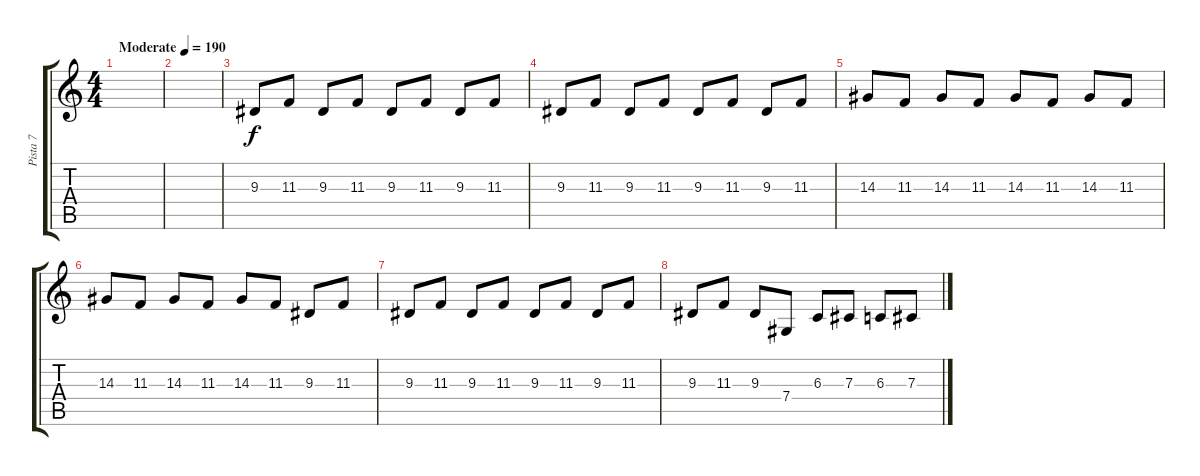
\track ("Pista 7" "Pista 7") {instrument lead3calliope}
\staff {score tabs}
\tuning (Eb4 Bb3 Gb3 Db3 Ab2 Db2) {hide}
\ts (4 4)
\tempo (190 "Moderate")
\clef g2
\ks c
|
|
9.3.8{volume 6} 11.3.8 9.3.8 11.3.8 9.3.8 11.3.8 9.3.8 11.3.8 |
9.3.8 11.3.8 9.3.8 11.3.8 9.3.8 11.3.8 9.3.8 11.3.8 |
14.3.8 11.3.8 14.3.8 11.3.8 14.3.8 11.3.8 14.3.8 11.3.8 |
14.3.8 11.3.8 14.3.8 11.3.8 14.3.8 11.3.8 9.3.8 11.3.8 |
9.3.8 11.3.8 9.3.8 11.3.8 9.3.8 11.3.8 9.3.8 11.3.8 |
9.3.8 11.3.8 9.3.8 7.4.8 6.3.8 7.3.8 6.3.8 7.3.8
